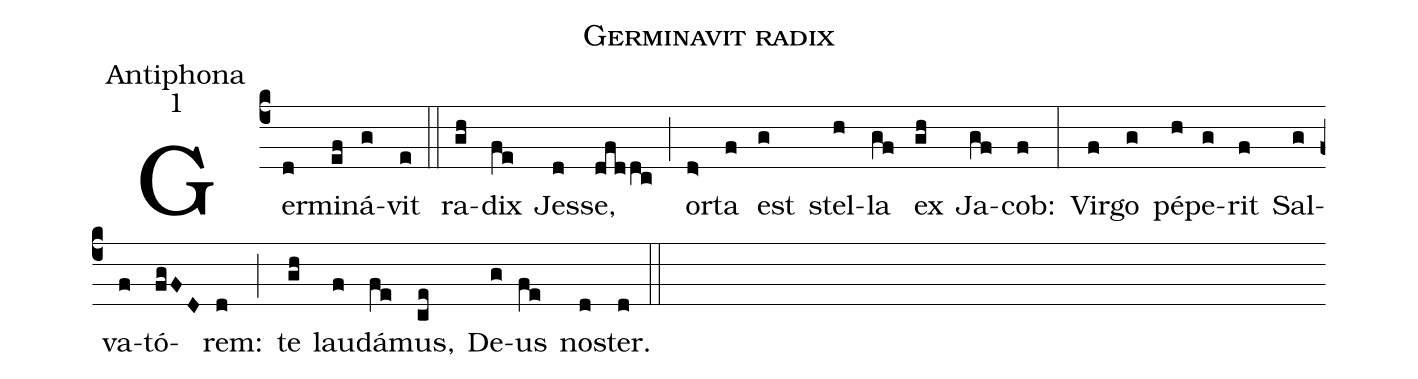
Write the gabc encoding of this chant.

name:Germinavit radix;
office-part:Antiphona;
mode:1;
%%
(c4) Ger(d)mi(ef)ná(g)vit(e) (::) ra(gh)dix(fe) Jes(d)se,(dfddc) (;) or(d>)ta(f) est(g) stel(h)la(gf) ex(gh) Ja(gf)cob:(f) (:) Vir(f)go(g) pé(h)pe(g)rit(f) Sal(g)va(f)tó(fgFD)rem:(d) (;) te(gh) lau(f)dá(fe)mus,(ce) De(g)us(fe) no(d)ster.(d) (::)
